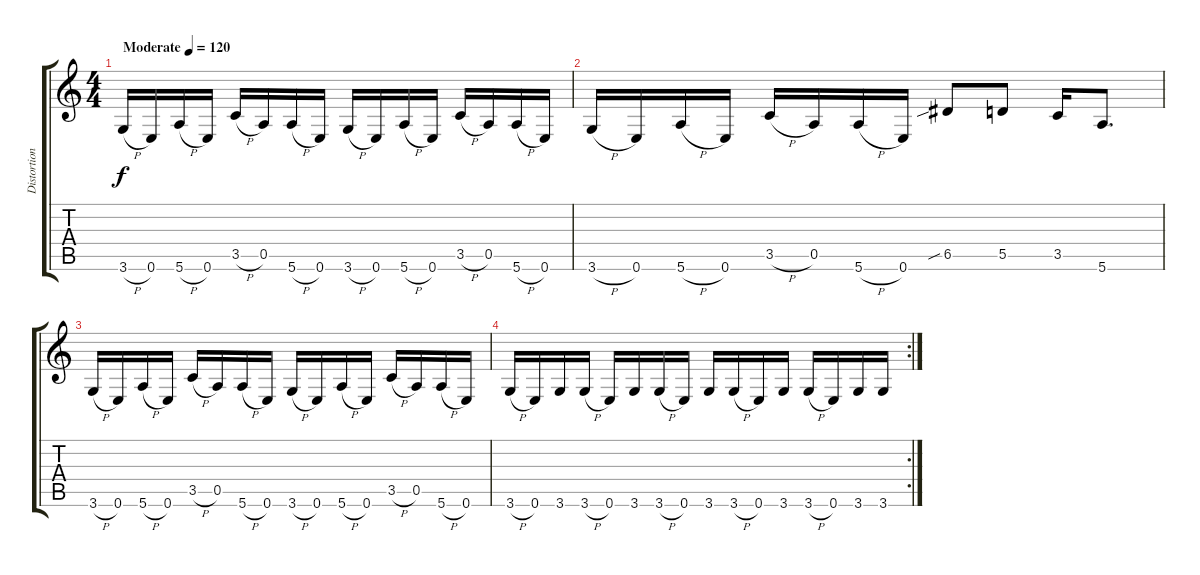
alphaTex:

\track ("Distortion Guitar" "Distortion") {instrument distortionguitar}
\staff {score tabs}
\tuning (E4 B3 G3 D3 A2 E2) {hide}
\ts (4 4)
\tempo (120 "Moderate")
\clef g2
\ks c
3.6{h}.16{dy f instrument distortionguitar} 0.6.16 5.6{h}.16 0.6.16 3.5{h}.16 0.5.16 5.6{h}.16 0.6.16 3.6{h}.16 0.6.16 5.6{h}.16 0.6.16 3.5{h}.16 0.5.16 5.6{h}.16 0.6.16 |
3.6{h}.16 0.6.16 5.6{h}.16 0.6.16 3.5{h}.16 0.5.16 5.6{h}.16 0.6.16 6.5{sib}.8 5.5.8 3.5.16 5.6.8{d} |
3.6{h}.16 0.6.16 5.6{h}.16 0.6.16 3.5{h}.16 0.5.16 5.6{h}.16 0.6.16 3.6{h}.16 0.6.16 5.6{h}.16 0.6.16 3.5{h}.16 0.5.16 5.6{h}.16 0.6.16 |
\rc 2
3.6{h}.16 0.6.16 3.6.16 3.6{h}.16 0.6.16 3.6.16 3.6{h}.16 0.6.16 3.6.16 3.6{h}.16 0.6.16 3.6.16 3.6{h}.16 0.6.16 3.6.16 3.6.16
